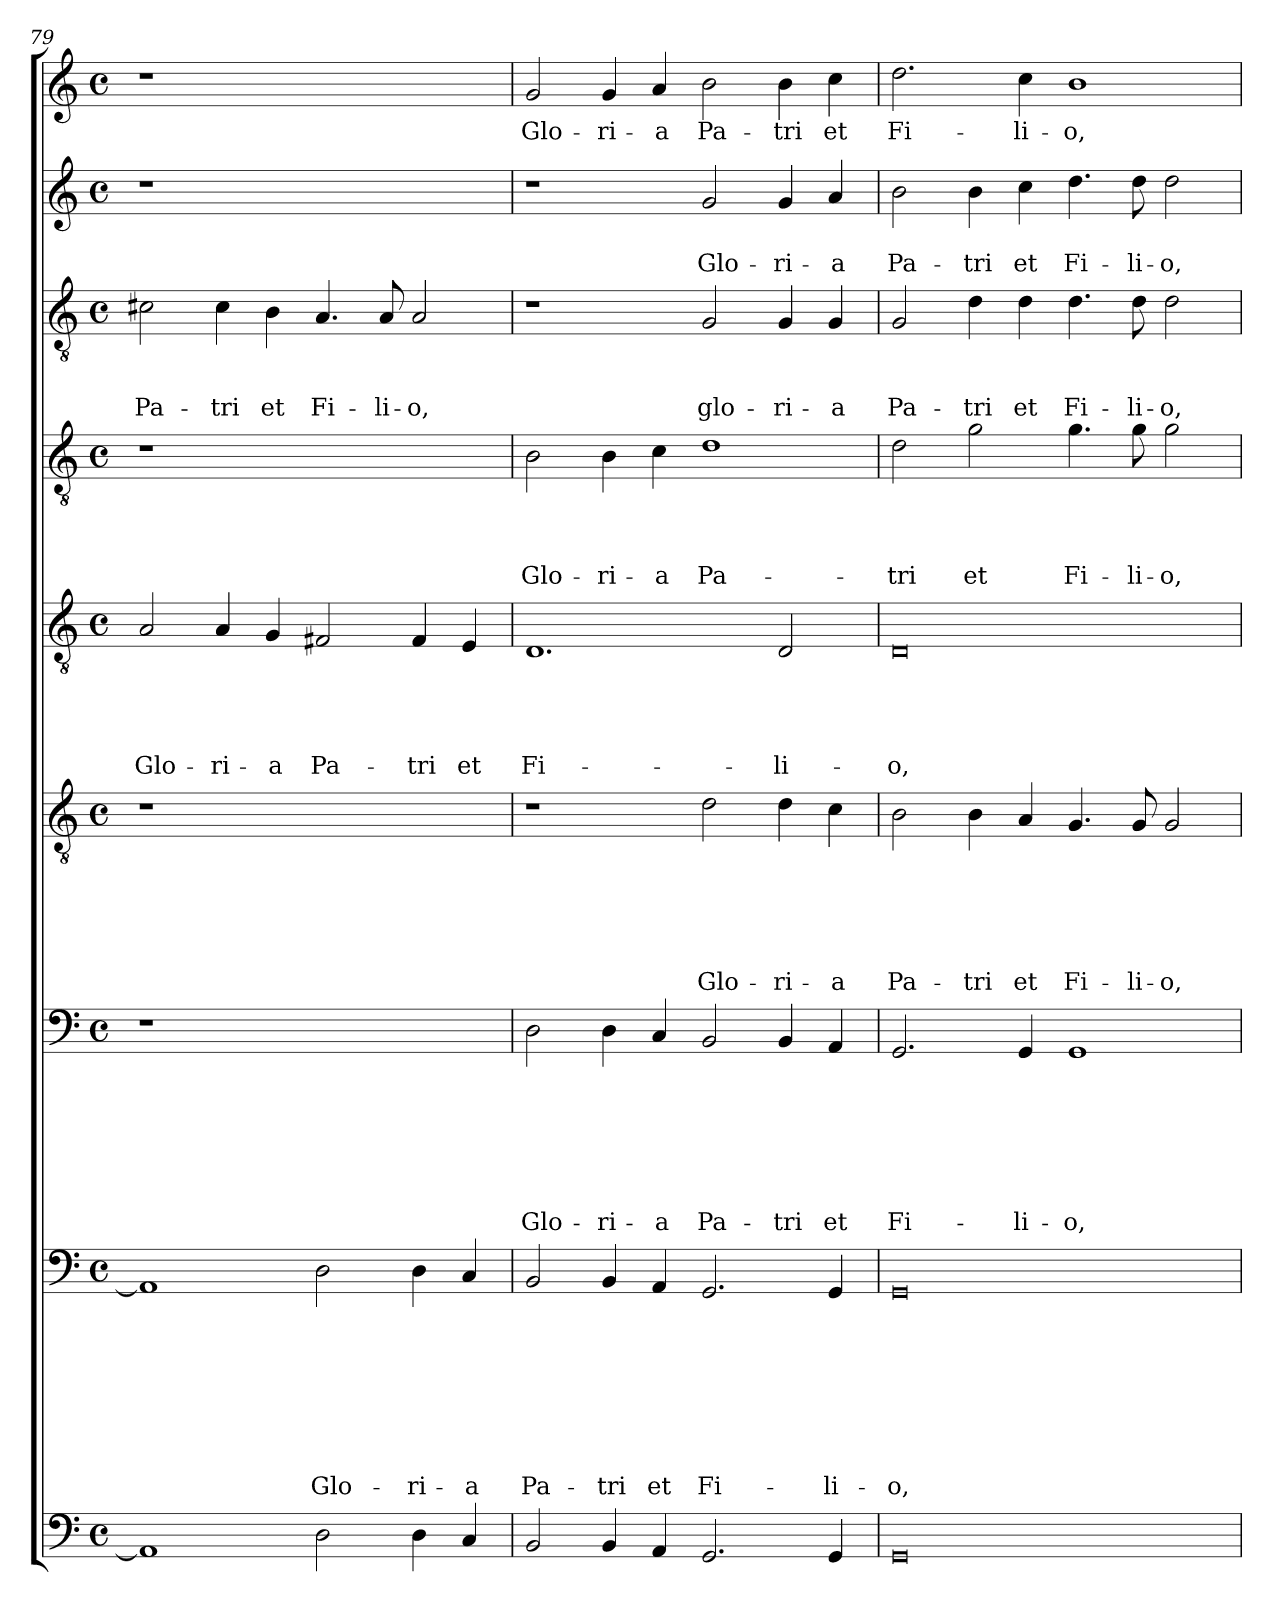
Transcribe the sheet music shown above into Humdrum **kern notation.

**kern	**kern	**text	**text	**text	**text	**text	**text	**text	**text	**kern	**text	**text	**text	**text	**text	**text	**text	**kern	**text	**text	**text	**text	**text	**text	**kern	**text	**text	**text	**text	**text	**kern	**text	**text	**text	**text	**kern	**text	**text	**text	**kern	**text	**text	**kern	**text
*part9	*part8	*part8	*part8	*part8	*part8	*part8	*part8	*part8	*part8	*part7	*part7	*part7	*part7	*part7	*part7	*part7	*part7	*part6	*part6	*part6	*part6	*part6	*part6	*part6	*part5	*part5	*part5	*part5	*part5	*part5	*part4	*part4	*part4	*part4	*part4	*part3	*part3	*part3	*part3	*part2	*part2	*part2	*part1	*part1
*staff9	*staff8	*staff8	*staff8	*staff8	*staff8	*staff8	*staff8	*staff8	*staff8	*staff7	*staff7	*staff7	*staff7	*staff7	*staff7	*staff7	*staff7	*staff6	*staff6	*staff6	*staff6	*staff6	*staff6	*staff6	*staff5	*staff5	*staff5	*staff5	*staff5	*staff5	*staff4	*staff4	*staff4	*staff4	*staff4	*staff3	*staff3	*staff3	*staff3	*staff2	*staff2	*staff2	*staff1	*staff1
*clefF4	*clefF4	*	*	*	*	*	*	*	*	*clefF4	*	*	*	*	*	*	*	*clefGv2	*	*	*	*	*	*	*clefGv2	*	*	*	*	*	*clefGv2	*	*	*	*	*clefGv2	*	*	*	*clefG2	*	*	*clefG2	*
*k[]	*k[]	*	*	*	*	*	*	*	*	*k[]	*	*	*	*	*	*	*	*k[]	*	*	*	*	*	*	*k[]	*	*	*	*	*	*k[]	*	*	*	*	*k[]	*	*	*	*k[]	*	*	*k[]	*
*C:	*C:	*	*	*	*	*	*	*	*	*C:	*	*	*	*	*	*	*	*C:	*	*	*	*	*	*	*C:	*	*	*	*	*	*C:	*	*	*	*	*C:	*	*	*	*C:	*	*	*C:	*
*M4/4	*M4/4	*	*	*	*	*	*	*	*	*M4/4	*	*	*	*	*	*	*	*M4/4	*	*	*	*	*	*	*M4/4	*	*	*	*	*	*M4/4	*	*	*	*	*M4/4	*	*	*	*M4/4	*	*	*M4/4	*
*met(c)	*met(c)	*	*	*	*	*	*	*	*	*met(c)	*	*	*	*	*	*	*	*met(c)	*	*	*	*	*	*	*met(c)	*	*	*	*	*	*met(c)	*	*	*	*	*met(c)	*	*	*	*met(c)	*	*	*met(c)	*
=79	=79	=79	=79	=79	=79	=79	=79	=79	=79	=79	=79	=79	=79	=79	=79	=79	=79	=79	=79	=79	=79	=79	=79	=79	=79	=79	=79	=79	=79	=79	=79	=79	=79	=79	=79	=79	=79	=79	=79	=79	=79	=79	=79	=79
1AA]	1AA]	.	.	.	.	.	.	.	.	1r	.	.	.	.	.	.	.	1r	.	.	.	.	.	.	2A/	.	.	.	.	Glo-	1r	.	.	.	.	2c#X\	.	.	Pa-	1r	.	.	1r	.
.	.	.	.	.	.	.	.	.	.	.	.	.	.	.	.	.	.	.	.	.	.	.	.	.	4A/	.	.	.	.	-ri-	.	.	.	.	.	4c#\	.	.	-tri	.	.	.	.	.
.	.	.	.	.	.	.	.	.	.	.	.	.	.	.	.	.	.	.	.	.	.	.	.	.	4G/	.	.	.	.	-a	.	.	.	.	.	4B\	.	.	et	.	.	.	.	.
2D\	2D\	.	.	.	.	.	.	.	Glo-	1ryy	.	.	.	.	.	.	.	1ryy	.	.	.	.	.	.	2F#X/	.	.	.	.	Pa-	1ryy	.	.	.	.	4.A/	.	.	Fi-	1ryy	.	.	1ryy	.
.	.	.	.	.	.	.	.	.	.	.	.	.	.	.	.	.	.	.	.	.	.	.	.	.	.	.	.	.	.	.	.	.	.	.	.	8A/	.	.	-li-	.	.	.	.	.
4D\	4D\	.	.	.	.	.	.	.	-ri-	.	.	.	.	.	.	.	.	.	.	.	.	.	.	.	4F#/	.	.	.	.	-tri	.	.	.	.	.	2A/	.	.	-o,	.	.	.	.	.
4C/	4C/	.	.	.	.	.	.	.	-a	.	.	.	.	.	.	.	.	.	.	.	.	.	.	.	4E/	.	.	.	.	et	.	.	.	.	.	.	.	.	.	.	.	.	.	.
=80	=80	=80	=80	=80	=80	=80	=80	=80	=80	=80	=80	=80	=80	=80	=80	=80	=80	=80	=80	=80	=80	=80	=80	=80	=80	=80	=80	=80	=80	=80	=80	=80	=80	=80	=80	=80	=80	=80	=80	=80	=80	=80	=80	=80
2BB/	2BB/	.	.	.	.	.	.	.	Pa-	2D\	.	.	.	.	.	.	Glo-	1r	.	.	.	.	.	.	1.D	.	.	.	.	Fi-	2B\	.	.	.	Glo-	1r	.	.	.	1r	.	.	2g/	Glo-
4BB/	4BB/	.	.	.	.	.	.	.	-tri	4D\	.	.	.	.	.	.	-ri-	.	.	.	.	.	.	.	.	.	.	.	.	.	4B\	.	.	.	-ri-	.	.	.	.	.	.	.	4g/	-ri-
4AA/	4AA/	.	.	.	.	.	.	.	et	4C/	.	.	.	.	.	.	-a	.	.	.	.	.	.	.	.	.	.	.	.	.	4c\	.	.	.	-a	.	.	.	.	.	.	.	4a/	-a
2.GG/	2.GG/	.	.	.	.	.	.	.	Fi-	2BB/	.	.	.	.	.	.	Pa-	2d\	.	.	.	.	.	Glo-	.	.	.	.	.	.	1d	.	.	.	Pa-	2G/	.	.	glo-	2g/	.	Glo-	2b\	Pa-
.	.	.	.	.	.	.	.	.	.	4BB/	.	.	.	.	.	.	-tri	4d\	.	.	.	.	.	-ri-	2D/	.	.	.	.	-li-	.	.	.	.	.	4G/	.	.	-ri-	4g/	.	-ri-	4b\	-tri
4GG/	4GG/	.	.	.	.	.	.	.	-li-	4AA/	.	.	.	.	.	.	et	4c\	.	.	.	.	.	-a	.	.	.	.	.	.	.	.	.	.	.	4G/	.	.	-a	4a/	.	-a	4cc\	et
=81	=81	=81	=81	=81	=81	=81	=81	=81	=81	=81	=81	=81	=81	=81	=81	=81	=81	=81	=81	=81	=81	=81	=81	=81	=81	=81	=81	=81	=81	=81	=81	=81	=81	=81	=81	=81	=81	=81	=81	=81	=81	=81	=81	=81
0GG	0GG	.	.	.	.	.	.	.	-o,	2.GG/	.	.	.	.	.	.	Fi-	2B\	.	.	.	.	.	Pa-	0D	.	.	.	.	-o,	2d\	.	.	.	-tri	2G/	.	.	Pa-	2b\	.	Pa-	2.dd\	Fi-
.	.	.	.	.	.	.	.	.	.	.	.	.	.	.	.	.	.	4B\	.	.	.	.	.	-tri	.	.	.	.	.	.	2g\	.	.	.	et	4d\	.	.	-tri	4b\	.	-tri	.	.
.	.	.	.	.	.	.	.	.	.	4GG/	.	.	.	.	.	.	-li-	4A/	.	.	.	.	.	et	.	.	.	.	.	.	.	.	.	.	.	4d\	.	.	et	4cc\	.	et	4cc\	-li-
.	.	.	.	.	.	.	.	.	.	1GG	.	.	.	.	.	.	-o,	4.G/	.	.	.	.	.	Fi-	.	.	.	.	.	.	4.g\	.	.	.	Fi-	4.d\	.	.	Fi-	4.dd\	.	Fi-	1b	-o,
.	.	.	.	.	.	.	.	.	.	.	.	.	.	.	.	.	.	8G/	.	.	.	.	.	-li-	.	.	.	.	.	.	8g\	.	.	.	-li-	8d\	.	.	-li-	8dd\	.	-li-	.	.
.	.	.	.	.	.	.	.	.	.	.	.	.	.	.	.	.	.	2G/	.	.	.	.	.	-o,	.	.	.	.	.	.	2g\	.	.	.	-o,	2d\	.	.	-o,	2dd\	.	-o,	.	.
=	=	=	=	=	=	=	=	=	=	=	=	=	=	=	=	=	=	=	=	=	=	=	=	=	=	=	=	=	=	=	=	=	=	=	=	=	=	=	=	=	=	=	=	=
*-	*-	*-	*-	*-	*-	*-	*-	*-	*-	*-	*-	*-	*-	*-	*-	*-	*-	*-	*-	*-	*-	*-	*-	*-	*-	*-	*-	*-	*-	*-	*-	*-	*-	*-	*-	*-	*-	*-	*-	*-	*-	*-	*-	*-
